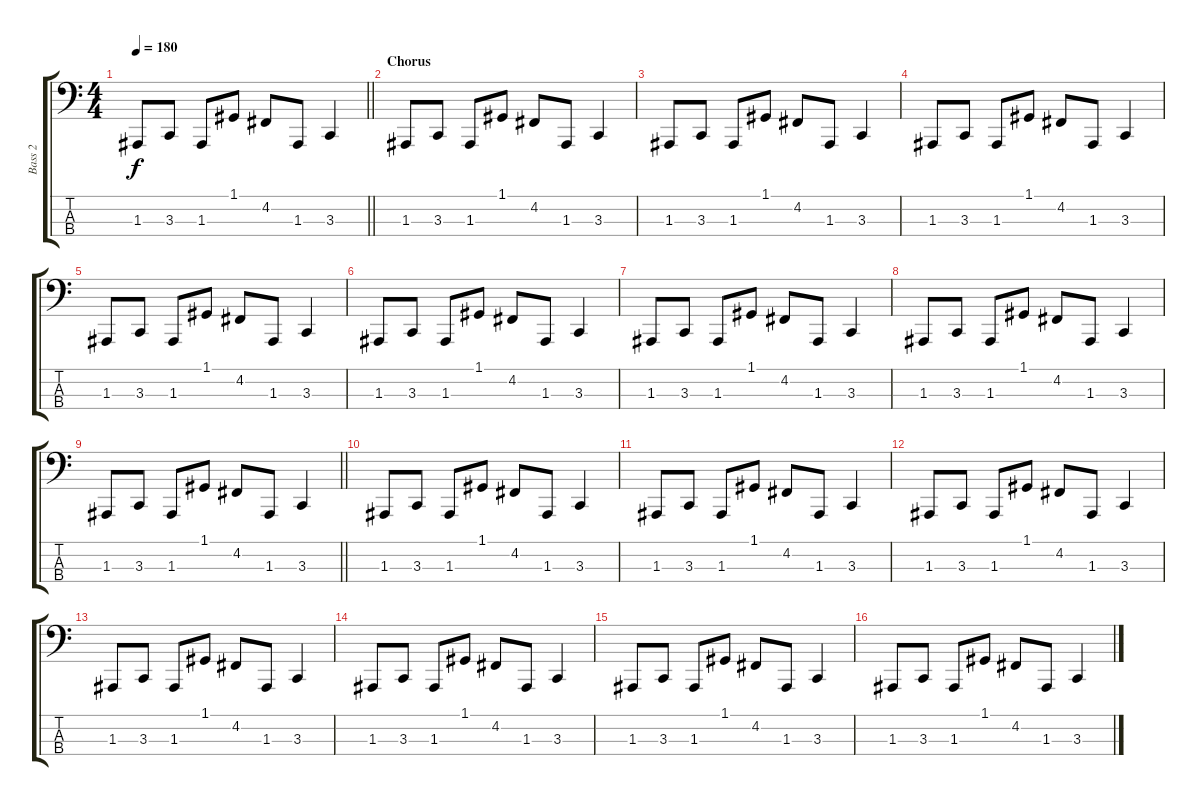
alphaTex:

\track ("Bass 2" "Bass 2") {instrument lead2sawtooth}
\staff {score tabs}
\tuning (G2 D2 A1 E1) {hide}
\ts (4 4)
\tempo 180
\clef f4
\barLineRight lightlight
\ks c
1.3.8{dy f} 3.3.8 1.3.8 1.1.8 4.2.8 1.3.8 3.3.4 |
\section ("" "Chorus")
1.3.8 3.3.8 1.3.8 1.1.8 4.2.8 1.3.8 3.3.4 |
1.3.8 3.3.8 1.3.8 1.1.8 4.2.8 1.3.8 3.3.4 |
1.3.8 3.3.8 1.3.8 1.1.8 4.2.8 1.3.8 3.3.4 |
1.3.8 3.3.8 1.3.8 1.1.8 4.2.8 1.3.8 3.3.4 |
1.3.8 3.3.8 1.3.8 1.1.8 4.2.8 1.3.8 3.3.4 |
1.3.8 3.3.8 1.3.8 1.1.8 4.2.8 1.3.8 3.3.4 |
1.3.8 3.3.8 1.3.8 1.1.8 4.2.8 1.3.8 3.3.4 |
\barLineRight lightlight
1.3.8 3.3.8 1.3.8 1.1.8 4.2.8 1.3.8 3.3.4 |
1.3.8 3.3.8 1.3.8 1.1.8 4.2.8 1.3.8 3.3.4 |
1.3.8 3.3.8 1.3.8 1.1.8 4.2.8 1.3.8 3.3.4 |
1.3.8 3.3.8 1.3.8 1.1.8 4.2.8 1.3.8 3.3.4 |
1.3.8 3.3.8 1.3.8 1.1.8 4.2.8 1.3.8 3.3.4 |
1.3.8 3.3.8 1.3.8 1.1.8 4.2.8 1.3.8 3.3.4 |
1.3.8 3.3.8 1.3.8 1.1.8 4.2.8 1.3.8 3.3.4 |
1.3.8 3.3.8 1.3.8 1.1.8 4.2.8 1.3.8 3.3.4
